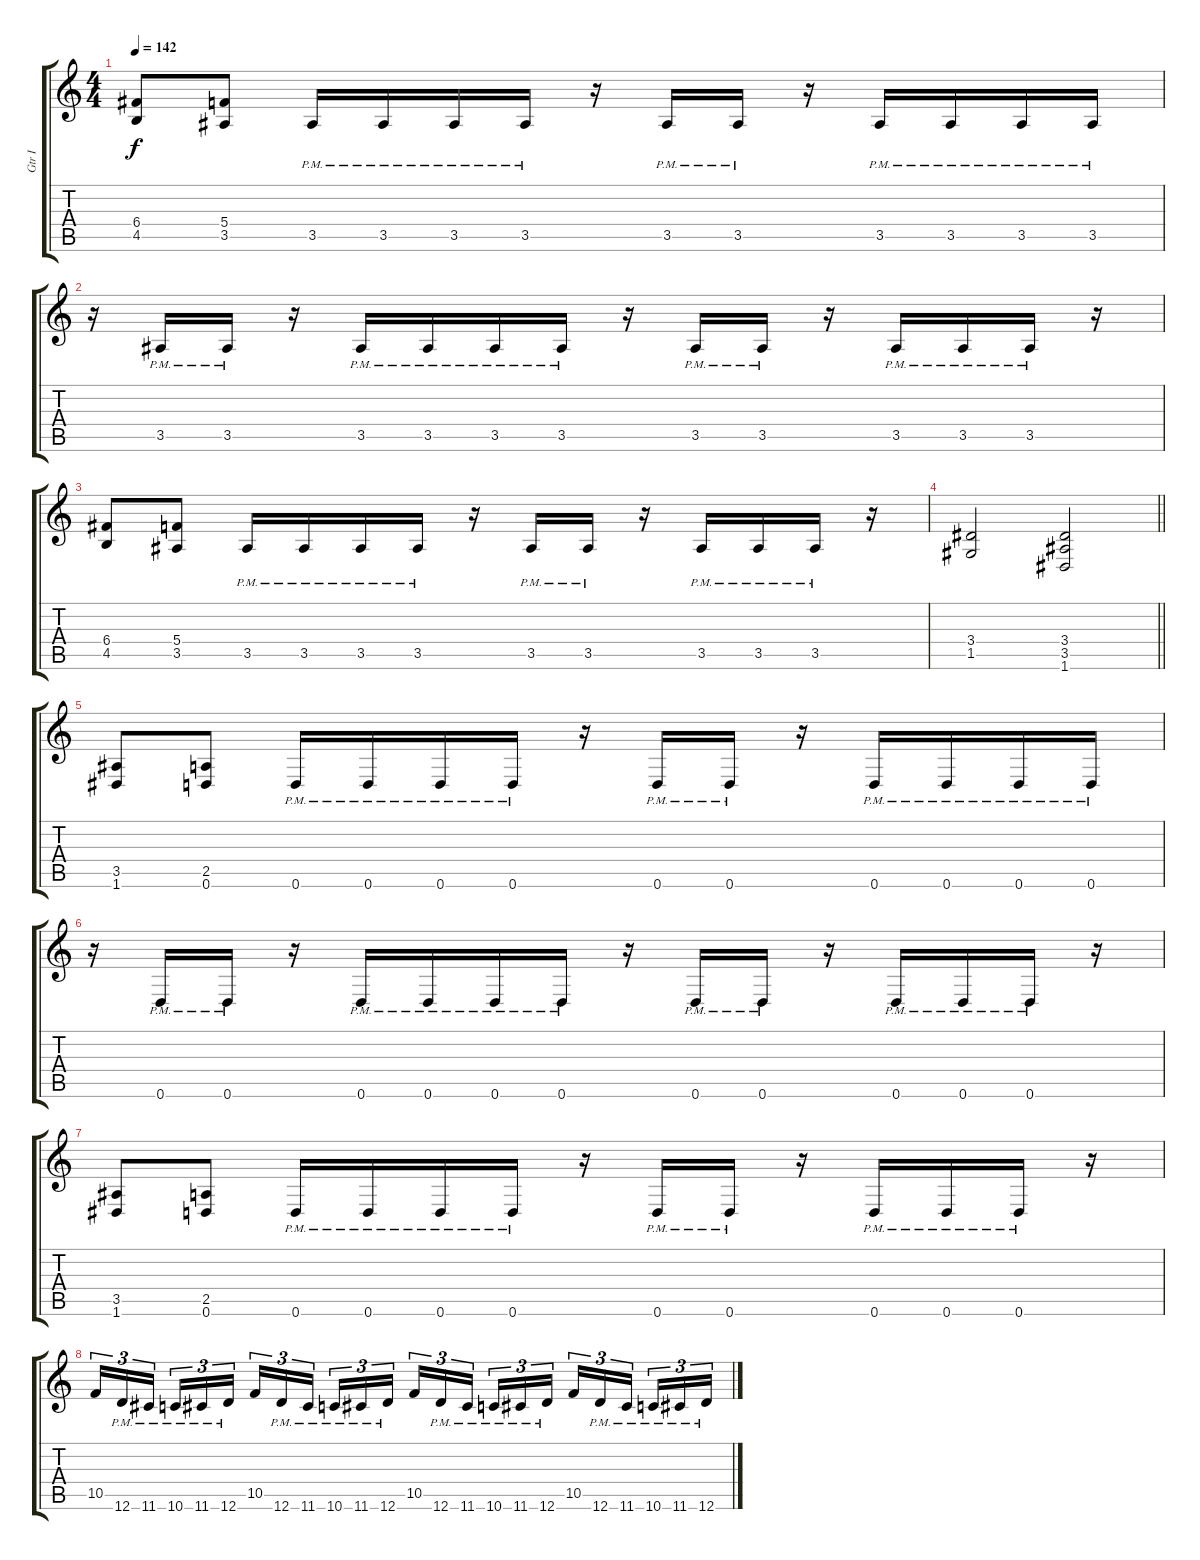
\track ("Gtr I" "Gtr I") {instrument overdrivenguitar}
\staff {score tabs}
\tuning (D4 A3 F3 C3 G2 D2) {hide}
\ts (4 4)
\tempo 142
\clef g2
\ks c
(6.4 4.5).8{dy f} (5.4 3.5).8 3.5{pm}.16 3.5{pm}.16 3.5{pm}.16 3.5{pm}.16 r.16 3.5{pm}.16 3.5{pm}.16 r.16 3.5{pm}.16 3.5{pm}.16 3.5{pm}.16 3.5{pm}.16 |
r.16 3.5{pm}.16 3.5{pm}.16 r.16 3.5{pm}.16 3.5{pm}.16 3.5{pm}.16 3.5{pm}.16 r.16 3.5{pm}.16 3.5{pm}.16 r.16 3.5{pm}.16 3.5{pm}.16 3.5{pm}.16 r.16 |
(6.4 4.5).8 (5.4 3.5).8 3.5{pm}.16 3.5{pm}.16 3.5{pm}.16 3.5{pm}.16 r.16 3.5{pm}.16 3.5{pm}.16 r.16 3.5{pm}.16 3.5{pm}.16 3.5{pm}.16 r.16 |
\barLineRight lightlight
(3.4 1.5).2 (3.4 3.5 1.6).2 |
(3.5 1.6).8 (2.5 0.6).8 0.6{pm}.16 0.6{pm}.16 0.6{pm}.16 0.6{pm}.16 r.16 0.6{pm}.16 0.6{pm}.16 r.16 0.6{pm}.16 0.6{pm}.16 0.6{pm}.16 0.6{pm}.16 |
r.16 0.6{pm}.16 0.6{pm}.16 r.16 0.6{pm}.16 0.6{pm}.16 0.6{pm}.16 0.6{pm}.16 r.16 0.6{pm}.16 0.6{pm}.16 r.16 0.6{pm}.16 0.6{pm}.16 0.6{pm}.16 r.16 |
(3.5 1.6).8 (2.5 0.6).8 0.6{pm}.16 0.6{pm}.16 0.6{pm}.16 0.6{pm}.16 r.16 0.6{pm}.16 0.6{pm}.16 r.16 0.6{pm}.16 0.6{pm}.16 0.6{pm}.16 r.16 |
10.5.16{tu (3 2)} 12.6{pm}.16{tu (3 2)} 11.6{pm}.16{tu (3 2) beam splitsecondary} 10.6{pm}.16{tu (3 2)} 11.6{pm}.16{tu (3 2)} 12.6{pm}.16{tu (3 2)} 10.5.16{tu (3 2)} 12.6{pm}.16{tu (3 2)} 11.6{pm}.16{tu (3 2) beam splitsecondary} 10.6{pm}.16{tu (3 2)} 11.6{pm}.16{tu (3 2)} 12.6{pm}.16{tu (3 2)} 10.5.16{tu (3 2)} 12.6{pm}.16{tu (3 2)} 11.6{pm}.16{tu (3 2) beam splitsecondary} 10.6{pm}.16{tu (3 2)} 11.6{pm}.16{tu (3 2)} 12.6{pm}.16{tu (3 2)} 10.5.16{tu (3 2)} 12.6{pm}.16{tu (3 2)} 11.6{pm}.16{tu (3 2) beam splitsecondary} 10.6{pm}.16{tu (3 2)} 11.6{pm}.16{tu (3 2)} 12.6{pm}.16{tu (3 2)}
